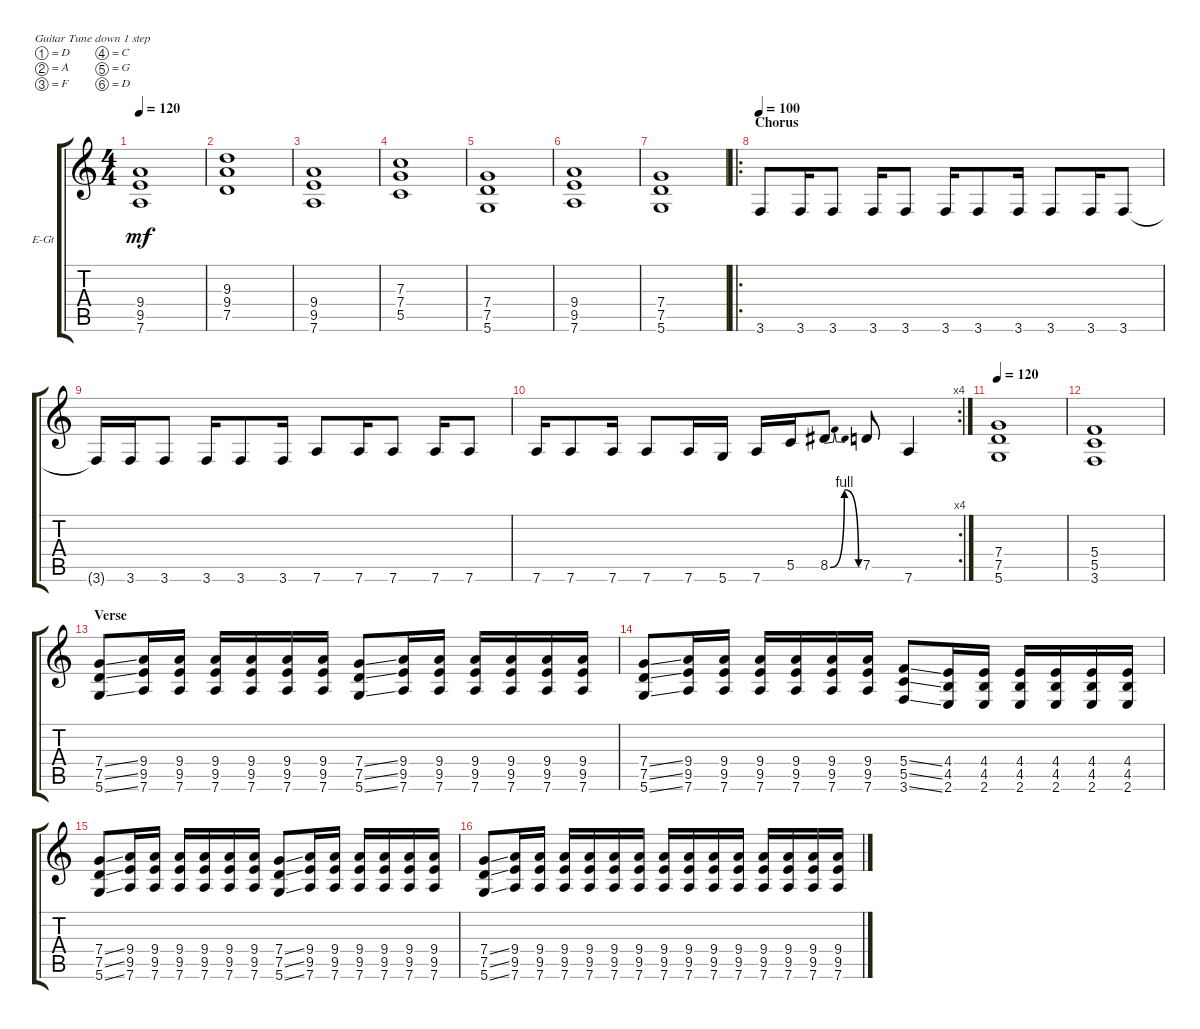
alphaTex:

\defaultSystemsLayout 4
\bracketExtendMode groupsimilarinstruments
\firstSystemTrackNameOrientation horizontal
\otherSystemsTrackNameOrientation horizontal
\track ("Michael Poulsen" "E-Gt") {instrument distortionguitar}
\staff {score tabs}
\tuning (D4 A3 F3 C3 G2 D2)
\ts (4 4)
\tempo 120
\clef g2
\ks c
(7.6 9.5 9.4).1{dy mf} |
(7.5 9.4 9.3).1 |
(7.6 9.5 9.4).1 |
(7.3 7.4 5.5).1 |
(5.6 7.5 7.4).1 |
(9.4 9.5 7.6).1 |
(5.6 7.5 7.4).1 |
\ro
\section ("" "Chorus")
\tempo 100
3.6.8 3.6.16 3.6.8 3.6.16 3.6.8 3.6.16 3.6.8 3.6.16 3.6.8 3.6.16 3.6.8 |
3.6{t}.16 3.6.16 3.6.8 3.6.16 3.6.8 3.6.16 7.6.8 7.6.16 7.6.8 7.6.16 7.6.8 |
\rc 4
7.6.16 7.6.8 7.6.16 7.6.8 7.6.16 5.6.16 7.6.16 5.5.16 8.5{be (bendrelease 0 0 10.2 4 20.4 4 30 0)}.8 7.5.8 7.6.4 |
\tempo 120
(5.6 7.5 7.4).1 |
(5.4 5.5 3.6).1 |
\section ("" "Verse")
(7.4{ss} 7.5{ss} 5.6{ss}).8 (7.6 9.5 9.4).16 (9.4 9.5 7.6).16 (9.4 9.5 7.6).16 (7.6 9.5 9.4).16 (9.4 9.5 7.6).16 (7.6 9.5 9.4).16 (7.4{ss} 7.5{ss} 5.6{ss}).8 (7.6 9.5 9.4).16 (9.4 9.5 7.6).16 (9.4 9.5 7.6).16 (7.6 9.5 9.4).16 (9.4 9.5 7.6).16 (7.6 9.5 9.4).16 |
(7.4{ss} 7.5{ss} 5.6{ss}).8 (7.6 9.5 9.4).16 (9.4 9.5 7.6).16 (9.4 9.5 7.6).16 (7.6 9.5 9.4).16 (9.4 9.5 7.6).16 (7.6 9.5 9.4).16 (5.4{ss} 5.5{ss} 3.6{ss}).8 (2.6 4.5 4.4).16 (4.4 4.5 2.6).16 (2.6 4.5 4.4).16 (2.6 4.4 4.5).16 (4.5 4.4 2.6).16 (4.5 4.4 2.6).16 |
(7.4{ss} 7.5{ss} 5.6{ss}).8 (7.6 9.5 9.4).16 (9.4 9.5 7.6).16 (9.4 9.5 7.6).16 (7.6 9.5 9.4).16 (9.4 9.5 7.6).16 (7.6 9.5 9.4).16 (7.4{ss} 7.5{ss} 5.6{ss}).8 (7.6 9.5 9.4).16 (9.4 9.5 7.6).16 (9.4 9.5 7.6).16 (7.6 9.5 9.4).16 (9.4 9.5 7.6).16 (7.6 9.5 9.4).16 |
(7.4{ss} 7.5{ss} 5.6{ss}).8 (7.6 9.5 9.4).16 (9.4 9.5 7.6).16 (9.4 9.5 7.6).16 (7.6 9.5 9.4).16 (9.4 9.5 7.6).16 (7.6 9.5 9.4).16 (9.4 9.5 7.6).16 (7.6 9.5 9.4).16 (9.4 9.5 7.6).16 (9.4 9.5 7.6).16 (7.6 9.5 9.4).16 (9.4 9.5 7.6).16 (7.6 9.5 9.4).16 (9.5 9.4 7.6).16
